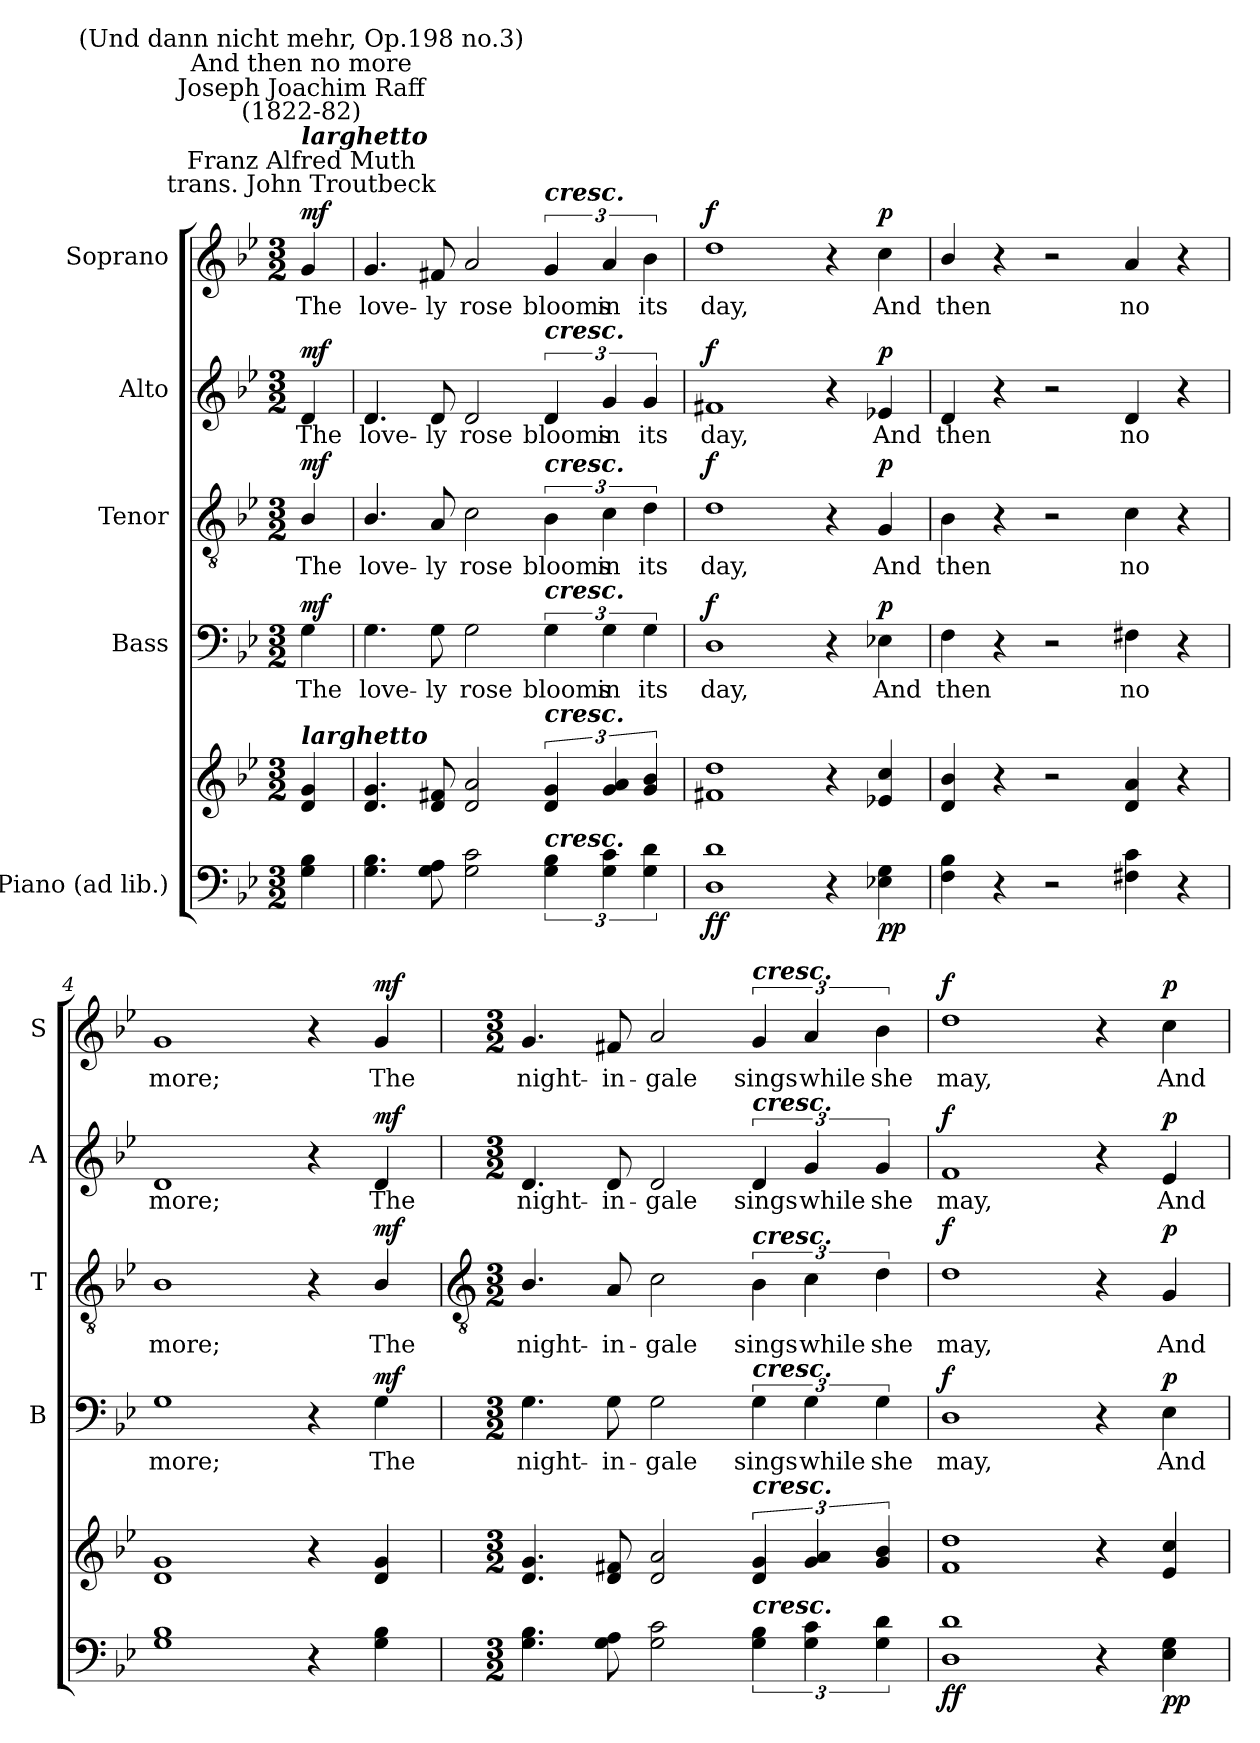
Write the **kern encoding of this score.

**kern	**kern	**dynam	**kern	**text	**dynam	**kern	**text	**dynam	**kern	**text	**dynam	**kern	**text	**dynam
*part5	*part5	*part5	*part4	*part4	*part4	*part3	*part3	*part3	*part2	*part2	*part2	*part1	*part1	*part1
*staff6	*staff5	*staff5/6	*staff4	*staff4	*staff4	*staff3	*staff3	*staff3	*staff2	*staff2	*staff2	*staff1	*staff1	*staff1
*I"Piano (ad lib.)	*	*	*I"Bass	*	*	*I"Tenor	*	*	*I"Alto	*	*	*I"Soprano	*	*
*	*	*	*I'B	*	*	*I'T	*	*	*I'A	*	*	*I'S	*	*
*clefF4	*clefG2	*	*clefF4	*	*	*clefGv2	*	*	*clefG2	*	*	*clefG2	*	*
*k[b-e-]	*k[b-e-]	*	*k[b-e-]	*	*	*k[b-e-]	*	*	*k[b-e-]	*	*	*k[b-e-]	*	*
*B-:	*B-:	*	*B-:	*	*	*B-:	*	*	*B-:	*	*	*B-:	*	*
*M3/2	*M3/2	*	*M3/2	*	*	*M3/2	*	*	*M3/2	*	*	*M3/2	*	*
*MM184	*MM184	*	*MM184	*	*	*MM184	*	*	*MM184	*	*	*MM184	*	*
=	=	=	=	=	=	=	=	=	=	=	=	=	=	=
!	!	!	!	!	!	!	!	!	!	!	!	!LO:TX:a:cj:t=Franz Alfred Muth\ntrans. John Troutbeck	!	!
!	!	!	!	!	!	!	!	!	!	!	!	!LO:TX:a:Bi:t=larghetto	!	!
!	!	!	!	!	!	!	!	!	!	!	!	!LO:TX:a:cj:t=Joseph Joachim Raff\n(1822-82)	!	!
!	!	!	!	!	!	!	!	!	!	!	!	!LO:TX:a:cj:t=And then no more	!	!
!	!	!	!	!	!	!	!	!	!	!	!	!LO:TX:a:cj:t=(Und dann nicht mehr, Op.198 no.3)	!	!
!	!LO:TX:a:Bi:t=larghetto	!	!	!	!	!	!	!	!	!	!	!	!	!
!	!	!LO:DY:b=2	!	!LO:LY:b	!	!	!LO:LY:b	!	!	!LO:LY:b	!	!	!LO:LY:b	!
!	!	!LO:DY:n=1:b	!	!	!LO:DY:b	!	!	!LO:DY:b	!	!	!LO:DY:b	!	!	!LO:DY:b
4G\ 4B-\	4d/ 4g/	mf mf	4G	The	mf	4B-/	The	mf	4d	The	mf	4g	The	mf
=1	=1	=1	=1	=1	=1	=1	=1	=1	=1	=1	=1	=1	=1	=1
!	!	!	!	!LO:LY:b	!	!	!LO:LY:b	!	!	!LO:LY:b	!	!	!LO:LY:b	!
4.G 4.B-	4.d 4.g	.	4.G	love-	.	4.B-/	love-	.	4.d	love-	.	4.g	love-	.
!	!	!	!	!LO:LY:b	!	!	!LO:LY:b	!	!	!LO:LY:b	!	!	!LO:LY:b	!
8G 8A	8d 8f#X	.	8G	-ly	.	8A	-ly	.	8d	-ly	.	8f#X	-ly	.
!	!	!	!	!LO:LY:b	!	!	!LO:LY:b	!	!	!LO:LY:b	!	!	!LO:LY:b	!
2G 2c	2d 2a	.	2G	rose	.	2c	rose	.	2d	rose	.	2a	rose	.
!	!	!	!	!	!	!	!	!	!	!	!	!LO:TX:a:Bi:t=cresc.	!	!
!	!	!	!	!	!	!	!	!	!LO:TX:a:Bi:t=cresc.	!	!	!	!	!
!	!	!	!	!	!	!LO:TX:a:Bi:t=cresc.	!	!	!	!	!	!	!	!
!	!	!	!LO:TX:a:Bi:t=cresc.	!	!	!	!	!	!	!	!	!	!	!
!	!LO:TX:a:Bi:t=cresc.	!	!	!	!	!	!	!	!	!	!	!	!	!
!LO:TX:a:Bi:t=cresc.	!	!	!	!	!	!	!	!	!	!	!	!	!	!
!	!	!	!	!LO:LY:b	!	!	!LO:LY:b	!	!	!LO:LY:b	!	!	!LO:LY:b	!
6G 6B-	6d 6g	.	6G	blooms	.	6B-	blooms	.	6d	blooms	.	6g	blooms	.
!	!	!	!	!LO:LY:b	!	!	!LO:LY:b	!	!	!LO:LY:b	!	!	!LO:LY:b	!
6G 6c	6g 6a	.	6G	in	.	6c	in	.	6g	in	.	6a	in	.
!	!	!	!	!LO:LY:b	!	!	!LO:LY:b	!	!	!LO:LY:b	!	!	!LO:LY:b	!
6G 6d	6g 6b-	.	6G	its	.	6d	its	.	6g	its	.	6b-	its	.
=2	=2	=2	=2	=2	=2	=2	=2	=2	=2	=2	=2	=2	=2	=2
!	!	!LO:DY:b=2	!	!LO:LY:b	!	!	!LO:LY:b	!	!	!LO:LY:b	!	!	!LO:LY:b	!
!	!	!LO:DY:n=1:b	!	!	!LO:DY:b	!	!	!LO:DY:b	!	!	!LO:DY:b	!	!	!LO:DY:b
1D 1d	1f#X 1dd	f f	1D	day,	f	1d	day,	f	1f#X	day,	f	1dd	day,	f
4r	4r	.	4r	.	.	4r	.	.	4r	.	.	4r	.	.
!	!	!LO:DY:n=2:b=2	!	!LO:LY:b	!	!	!LO:LY:b	!	!	!LO:LY:b	!	!	!LO:LY:b	!
!	!	!LO:DY:n=3:b	!	!	!LO:DY:b	!	!	!LO:DY:b	!	!	!LO:DY:b	!	!	!LO:DY:b
4E-X 4G	4e-X 4cc	p p	4E-X	And	p	4G	And	p	4e-X	And	p	4cc	And	p
=3	=3	=3	=3	=3	=3	=3	=3	=3	=3	=3	=3	=3	=3	=3
!	!	!	!	!LO:LY:b	!	!	!LO:LY:b	!	!	!LO:LY:b	!	!	!LO:LY:b	!
4F 4B-	4d/ 4b-/	.	4F	then	.	4B-	then	.	4d	then	.	4b-/	then	.
4r	4r	.	4r	.	.	4r	.	.	4r	.	.	4r	.	.
2r	2r	.	2r	.	.	2r	.	.	2r	.	.	2r	.	.
!	!	!	!	!LO:LY:b	!	!	!LO:LY:b	!	!	!LO:LY:b	!	!	!LO:LY:b	!
4F#X 4c	4d 4a	.	4F#X	no	.	4c	no	.	4d	no	.	4a	no	.
4r	4r	.	4r	.	.	4r	.	.	4r	.	.	4r	.	.
=4	=4	=4	=4	=4	=4	=4	=4	=4	=4	=4	=4	=4	=4	=4
!	!	!	!	!LO:LY:b	!	!	!LO:LY:b	!	!	!LO:LY:b	!	!	!LO:LY:b	!
1G 1B-	1d 1g	.	1G	more;	.	1B-	more;	.	1d	more;	.	1g	more;	.
4r	4r	.	4r	.	.	4r	.	.	4r	.	.	4r	.	.
!	!	!LO:DY:b=2	!	!LO:LY:b	!	!	!LO:LY:b	!	!	!LO:LY:b	!	!	!LO:LY:b	!
!	!	!LO:DY:n=1:b	!	!	!LO:DY:b	!	!	!LO:DY:b	!	!	!LO:DY:b	!	!	!LO:DY:b
4G 4B-	4d 4g	mf mf	4G	The	mf	4B-/	The	mf	4d	The	mf	4g	The	mf
!!LO:LB:g=z
=5	=5	=5	=5	=5	=5	=5	=5	=5	=5	=5	=5	=5	=5	=5
*	*	*	*	*	*	*clefGv2	*	*	*	*	*	*	*	*
*M3/2	*M3/2	*	*M3/2	*	*	*M3/2	*	*	*M3/2	*	*	*M3/2	*	*
!	!	!	!	!LO:LY:b	!	!	!LO:LY:b	!	!	!LO:LY:b	!	!	!LO:LY:b	!
4.G 4.B-	4.d 4.g	.	4.G	night-	.	4.B-/	night-	.	4.d	night-	.	4.g	night-	.
!	!	!	!	!LO:LY:b	!	!	!LO:LY:b	!	!	!LO:LY:b	!	!	!LO:LY:b	!
8G 8A	8d 8f#X	.	8G	-in-	.	8A	-in-	.	8d	-in-	.	8f#X	-in-	.
!	!	!	!	!LO:LY:b	!	!	!LO:LY:b	!	!	!LO:LY:b	!	!	!LO:LY:b	!
2G 2c	2d 2a	.	2G	-gale	.	2c	-gale	.	2d	-gale	.	2a	-gale	.
!	!	!	!	!	!	!	!	!	!	!	!	!LO:TX:a:Bi:t=cresc.	!	!
!	!	!	!	!	!	!	!	!	!LO:TX:a:Bi:t=cresc.	!	!	!	!	!
!	!	!	!	!	!	!LO:TX:a:Bi:t=cresc.	!	!	!	!	!	!	!	!
!	!	!	!LO:TX:a:Bi:t=cresc.	!	!	!	!	!	!	!	!	!	!	!
!	!LO:TX:a:Bi:t=cresc.	!	!	!	!	!	!	!	!	!	!	!	!	!
!LO:TX:a:Bi:t=cresc.	!	!	!	!	!	!	!	!	!	!	!	!	!	!
!	!	!	!	!LO:LY:b	!	!	!LO:LY:b	!	!	!LO:LY:b	!	!	!LO:LY:b	!
6G 6B-	6d 6g	.	6G	sings	.	6B-	sings	.	6d	sings	.	6g	sings	.
!	!	!	!	!LO:LY:b	!	!	!LO:LY:b	!	!	!LO:LY:b	!	!	!LO:LY:b	!
6G 6c	6g 6a	.	6G	while	.	6c	while	.	6g	while	.	6a	while	.
!	!	!	!	!LO:LY:b	!	!	!LO:LY:b	!	!	!LO:LY:b	!	!	!LO:LY:b	!
6G 6d	6g 6b-	.	6G	she	.	6d	she	.	6g	she	.	6b-	she	.
=6	=6	=6	=6	=6	=6	=6	=6	=6	=6	=6	=6	=6	=6	=6
!	!	!LO:DY:b=2	!	!LO:LY:b	!	!	!LO:LY:b	!	!	!LO:LY:b	!	!	!LO:LY:b	!
!	!	!LO:DY:n=1:b	!	!	!LO:DY:b	!	!	!LO:DY:b	!	!	!LO:DY:b	!	!	!LO:DY:b
1D 1d	1f 1dd	f f	1D	may,	f	1d	may,	f	1f	may,	f	1dd	may,	f
4r	4r	.	4r	.	.	4r	.	.	4r	.	.	4r	.	.
!	!	!LO:DY:n=2:b=2	!	!LO:LY:b	!	!	!LO:LY:b	!	!	!LO:LY:b	!	!	!LO:LY:b	!
!	!	!LO:DY:n=3:b	!	!	!LO:DY:b	!	!	!LO:DY:b	!	!	!LO:DY:b	!	!	!LO:DY:b
4E- 4G	4e- 4cc	p p	4E-	And	p	4G	And	p	4e-	And	p	4cc	And	p
=	=	=	=	=	=	=	=	=	=	=	=	=	=	=
*-	*-	*-	*-	*-	*-	*-	*-	*-	*-	*-	*-	*-	*-	*-
